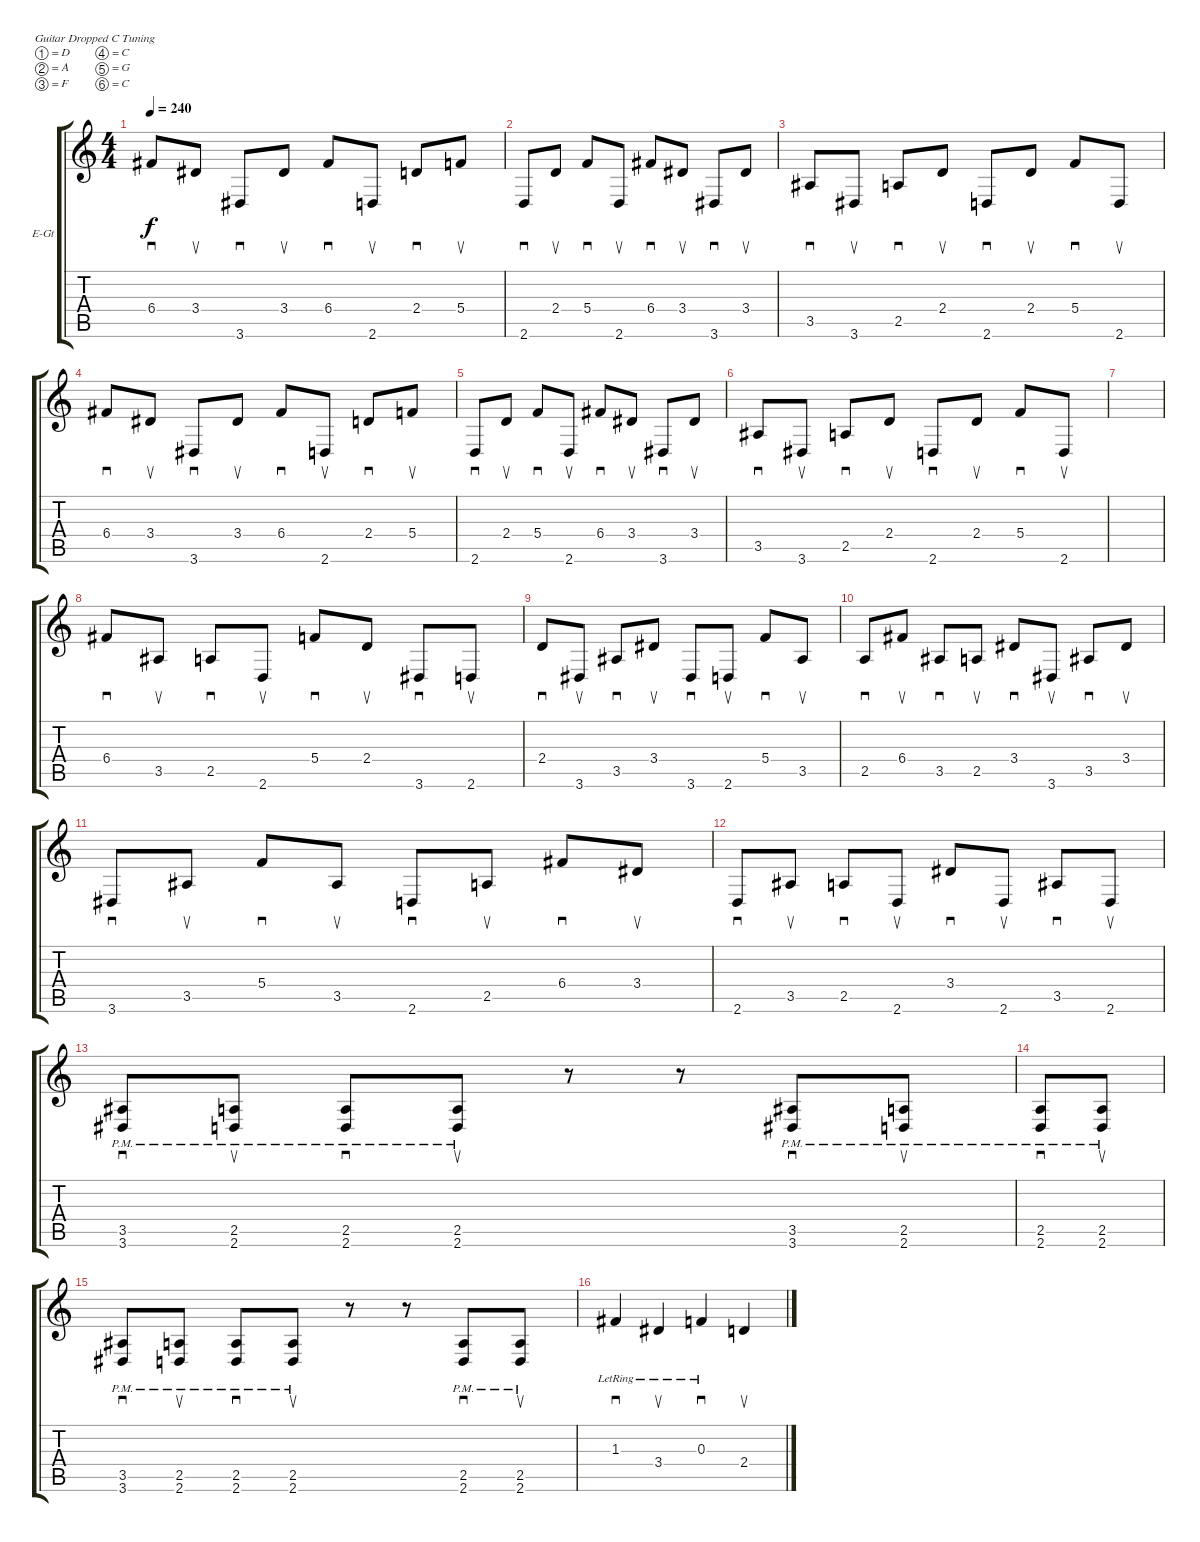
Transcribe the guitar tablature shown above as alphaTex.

\bracketExtendMode groupsimilarinstruments
\firstSystemTrackNameOrientation horizontal
\otherSystemsTrackNameOrientation horizontal
\track ("Electric Guitar 1" "E-Gt") {instrument distortionguitar}
\staff {score tabs}
\tuning (D4 A3 F3 C3 G2 C2)
\ts (4 4)
\tempo 240
\clef g2
\ks c
6.4.8{sd dy f} 3.4.8{su} 3.6.8{sd} 3.4.8{su} 6.4.8{sd} 2.6.8{su} 2.4.8{sd} 5.4.8{su} |
2.6.8{sd} 2.4.8{su} 5.4.8{sd} 2.6.8{su} 6.4.8{sd} 3.4.8{su} 3.6.8{sd} 3.4.8{su} |
3.5.8{sd} 3.6.8{su} 2.5.8{sd} 2.4.8{su} 2.6.8{sd} 2.4.8{su} 5.4.8{sd} 2.6.8{su} |
6.4.8{sd} 3.4.8{su} 3.6.8{sd} 3.4.8{su} 6.4.8{sd} 2.6.8{su} 2.4.8{sd} 5.4.8{su} |
2.6.8{sd} 2.4.8{su} 5.4.8{sd} 2.6.8{su} 6.4.8{sd} 3.4.8{su} 3.6.8{sd} 3.4.8{su} |
3.5.8{sd} 3.6.8{su} 2.5.8{sd} 2.4.8{su} 2.6.8{sd} 2.4.8{su} 5.4.8{sd} 2.6.8{su} |
|
6.4.8{sd} 3.5.8{su} 2.5.8{sd} 2.6.8{su} 5.4.8{sd} 2.4.8{su} 3.6.8{sd} 2.6.8{su} |
2.4.8{sd} 3.6.8{su} 3.5.8{sd} 3.4.8{su} 3.6.8{sd} 2.6.8{su} 5.4.8{sd} 3.5.8{su} |
2.5.8{sd} 6.4.8{su} 3.5.8{sd} 2.5.8{su} 3.4.8{sd} 3.6.8{su} 3.5.8{sd} 3.4.8{su} |
3.6.8{sd} 3.5.8{su} 5.4.8{sd} 3.5.8{su} 2.6.8{sd} 2.5.8{su} 6.4.8{sd} 3.4.8{su} |
2.6.8{sd} 3.5.8{su} 2.5.8{sd} 2.6.8{su} 3.4.8{sd} 2.6.8{su} 3.5.8{sd} 2.6.8{su} |
(3.5{pm} 3.6{pm}).8{sd} (2.6{pm} 2.5{pm}).8{su} (2.5{pm} 2.6{pm}).8{sd} (2.6{pm} 2.5{pm}).8{su} r.8 r.8 (3.5{pm} 3.6{pm}).8{sd} (2.6{pm} 2.5{pm}).8{su} |
(2.5{pm} 2.6{pm}).8{sd} (2.6{pm} 2.5{pm}).8{su} |
(3.5{pm} 3.6{pm}).8{sd} (2.6{pm} 2.5{pm}).8{su} (2.5{pm} 2.6{pm}).8{sd} (2.6{pm} 2.5{pm}).8{su} r.8 r.8 (2.5{pm} 2.6{pm}).8{sd} (2.6{pm} 2.5{pm}).8{su} |
1.3{lr}.4{sd} 3.4{lr}.4{su} 0.3{lr}.4{sd} 2.4.4{su}
